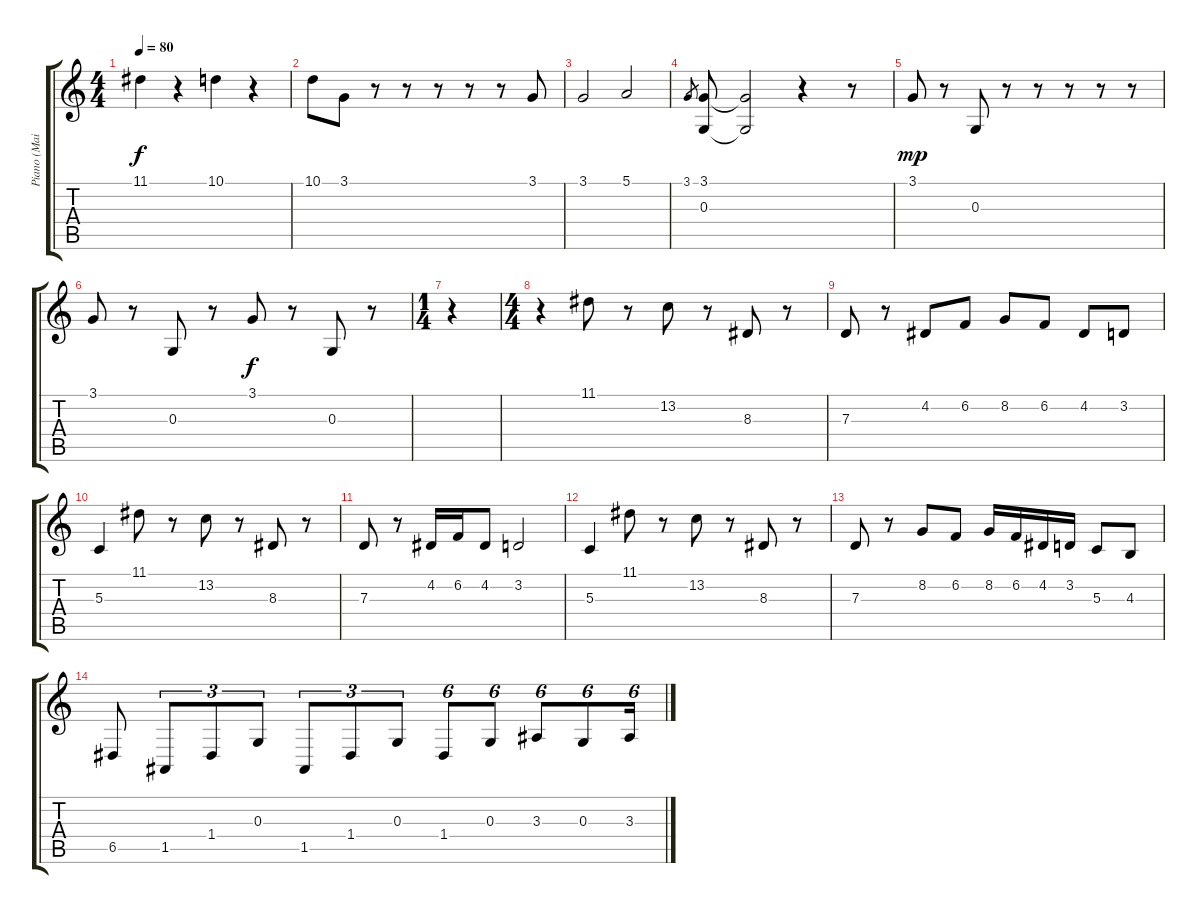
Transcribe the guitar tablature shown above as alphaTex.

\track ("Piano (Main Droite)" "Piano (Mai") {instrument acousticgrandpiano}
\staff {score tabs}
\tuning (E4 B3 G3 D3 A2 E2) {hide}
\ts (4 4)
\tempo 80
\clef g2
\ks c
11.1.4{dy f} r.4 10.1.4 r.4 |
10.1.8 3.1.8 r.8 r.8 r.8 r.8 r.8 3.1.8 |
3.1.2 5.1.2 |
3.1.8{gr} (3.1 0.3).8 (3.1{t} 0.3{t}).2 r.4 r.8 |
3.1.8{dy mp} r.8 0.3.8 r.8 r.8 r.8 r.8 r.8 |
3.1.8 r.8 0.3.8 r.8 3.1.8{dy f} r.8 0.3.8 r.8 |
\ts (1 4)
r.4 |
\ts (4 4)
r.4 11.1.8 r.8 13.2.8 r.8 8.3.8 r.8 |
7.3.8 r.8 4.2.8 6.2.8 8.2.8 6.2.8 4.2.8 3.2.8 |
5.3.4 11.1.8 r.8 13.2.8 r.8 8.3.8 r.8 |
7.3.8 r.8 4.2.16 6.2.16 4.2.8 3.2.2 |
5.3.4 11.1.8 r.8 13.2.8 r.8 8.3.8 r.8 |
7.3.8 r.8 8.2.8 6.2.8 8.2.16 6.2.16 4.2.16 3.2.16 5.3.8 4.3.8 |
6.5.8 1.5.8{tu (3 2)} 1.4.8{tu (3 2)} 0.3.8{tu (3 2)} 1.5.8{tu (3 2)} 1.4.8{tu (3 2)} 0.3.8{tu (3 2)} 1.4.8{tu (6 4)} 0.3.8{tu (6 4)} 3.3.8{tu (6 4)} 0.3.8{tu (6 4)} 3.3.16{tu (6 4)}
